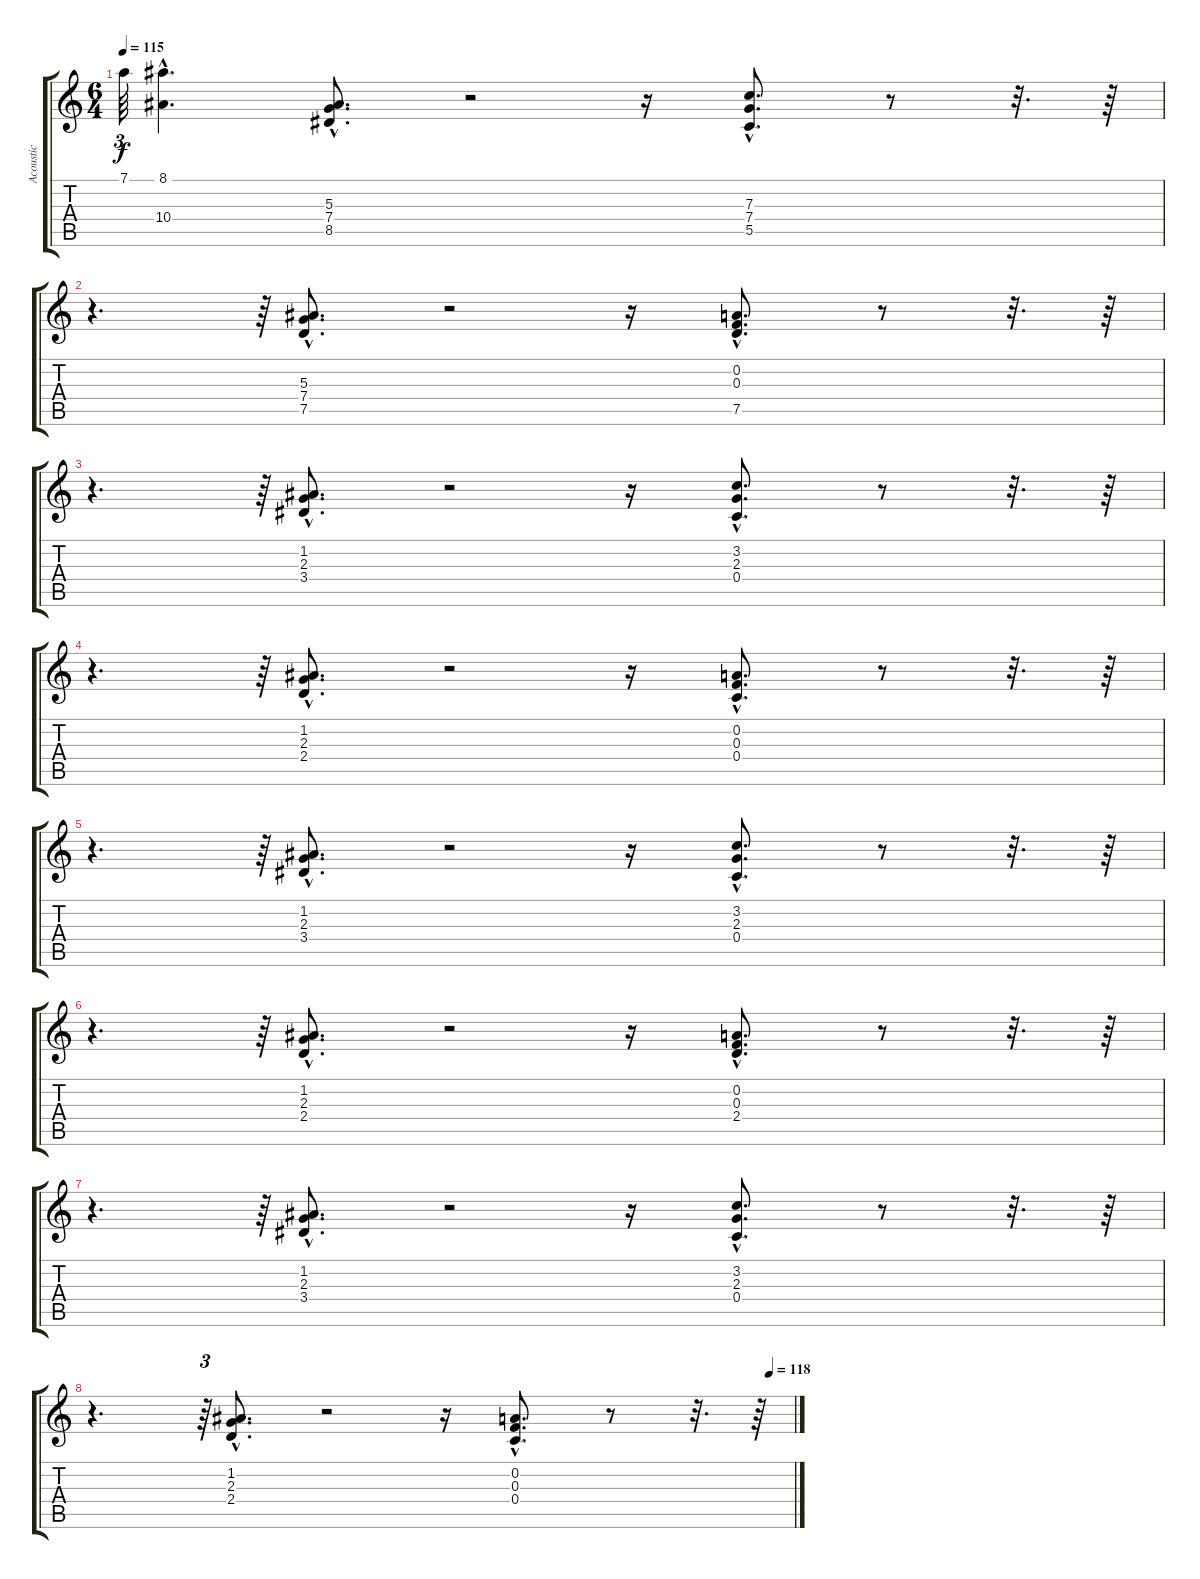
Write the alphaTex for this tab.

\track ("Acoustic" "Acoustic") {instrument acousticguitarsteel}
\staff {score tabs}
\tuning (D4 A3 F3 C3 G2 D2) {hide}
\ts (6 4)
\tempo 115
\clef g2
\ks c
7.1{t}.64{tu (3 2) dy f} (8.1{hac} 10.4{hac}).4{d} (5.3{hac} 7.4{hac} 8.5{hac}).8{d volume 14} r.2 r.16 (7.3{hac} 7.4{hac} 5.5{hac}).8{d} r.8 r.32{d} r.64 |
r.4{d} r.64{tu (3 2)} (5.3{hac} 7.4{hac} 7.5{hac}).8{d volume 14} r.2 r.16 (0.2{hac} 0.3{hac} 7.5{hac}).8{d} r.8 r.32{d} r.64 |
r.4{d} r.64{tu (3 2)} (1.2{hac} 2.3{hac} 3.4{hac}).8{d volume 14} r.2 r.16 (3.2{hac} 2.3{hac} 0.4{hac}).8{d} r.8 r.32{d} r.64 |
r.4{d} r.64{tu (3 2)} (1.2{hac} 2.3{hac} 2.4{hac}).8{d volume 14} r.2 r.16 (0.2{hac} 0.3{hac} 0.4{hac}).8{d} r.8 r.32{d} r.64 |
r.4{d} r.64{tu (3 2)} (1.2{hac} 2.3{hac} 3.4{hac}).8{d volume 14} r.2 r.16 (3.2{hac} 2.3{hac} 0.4{hac}).8{d} r.8 r.32{d} r.64 |
r.4{d} r.64{tu (3 2)} (1.2{hac} 2.3{hac} 2.4{hac}).8{d volume 14} r.2 r.16 (0.2{hac} 0.3{hac} 2.4{hac}).8{d} r.8 r.32{d} r.64 |
r.4{d} r.64{tu (3 2)} (1.2{hac} 2.3{hac} 3.4{hac}).8{d volume 14} r.2 r.16 (3.2{hac} 2.3{hac} 0.4{hac}).8{d} r.8 r.32{d} r.64 |
\tempo (118 0.9652777777777778)
r.4{d} r.64{tu (3 2)} (1.2{hac} 2.3{hac} 2.4{hac}).8{d volume 14} r.2 r.16 (0.2{hac} 0.3{hac} 0.4{hac}).8{d} r.8 r.32{d} r.64
